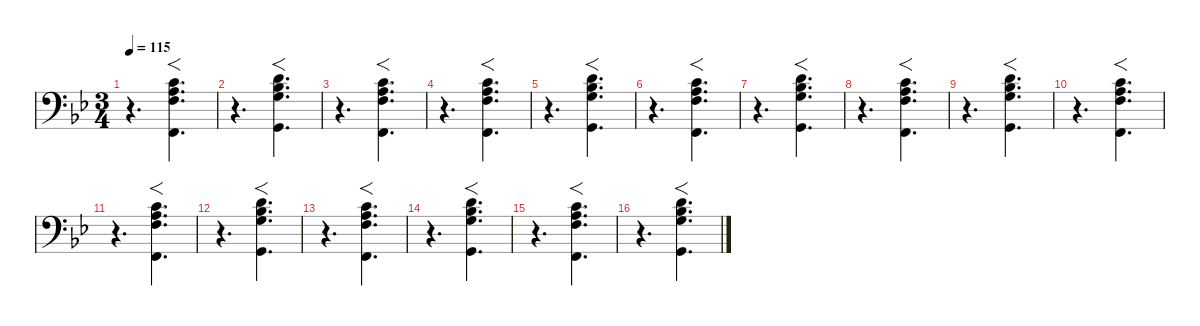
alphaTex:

\defaultSystemsLayout 4
\hideDynamics
\bracketExtendMode nobrackets
\singleTrackTrackNamePolicy hidden
\multiTrackTrackNamePolicy hidden
\firstSystemTrackNameMode fullname
\firstSystemTrackNameOrientation horizontal
\otherSystemsTrackNameOrientation horizontal
\track ("Reverse Piano" "pno.") {defaultSystemsLayout 16 instrument acousticgrandpiano}
\staff {score}
\tuning (E4 B3 G3 D3 A2 E2)
\ts (3 4)
\tempo 115
\clef f4
\ks gminor
r.4{d dy f beam Down} (1.2{acc forcenatural} 2.3{acc forcenatural} 3.4{acc forcenatural} 1.6{acc forcenatural}).4{f d dy ff beam Down} |
r.4{d beam Down} (3.2{acc forcenatural} 3.3{acc b} 5.4{acc forcenatural} 3.6{acc forcenatural}).4{f d dy f beam Down} |
r.4{d beam Down} (1.2{acc forcenatural} 2.3{acc forcenatural} 3.4{acc forcenatural} 1.6{acc forcenatural}).4{f d beam Down} |
r.4{d beam Down} (1.2{acc forcenatural} 2.3{acc forcenatural} 3.4{acc forcenatural} 1.6{acc forcenatural}).4{f d dy ff beam Down} |
r.4{d beam Down} (3.2{acc forcenatural} 3.3{acc b} 5.4{acc forcenatural} 3.6{acc forcenatural}).4{f d dy f beam Down} |
r.4{d beam Down} (1.2{acc forcenatural} 2.3{acc forcenatural} 3.4{acc forcenatural} 1.6{acc forcenatural}).4{f d dy ff beam Down} |
r.4{d beam Down} (3.2{acc forcenatural} 3.3{acc b} 5.4{acc forcenatural} 3.6{acc forcenatural}).4{f d dy f beam Down} |
r.4{d beam Down} (1.2{acc forcenatural} 2.3{acc forcenatural} 3.4{acc forcenatural} 1.6{acc forcenatural}).4{f d dy ff beam Down} |
r.4{d beam Down} (3.2{acc forcenatural} 3.3{acc b} 5.4{acc forcenatural} 3.6{acc forcenatural}).4{f d dy f beam Down} |
r.4{d beam Down} (1.2{acc forcenatural} 2.3{acc forcenatural} 3.4{acc forcenatural} 1.6{acc forcenatural}).4{f d beam Down} |
r.4{d beam Down} (1.2{acc forcenatural} 2.3{acc forcenatural} 3.4{acc forcenatural} 1.6{acc forcenatural}).4{f d dy ff beam Down} |
r.4{d beam Down} (3.2{acc forcenatural} 3.3{acc b} 5.4{acc forcenatural} 3.6{acc forcenatural}).4{f d dy f beam Down} |
r.4{d beam Down} (1.2{acc forcenatural} 2.3{acc forcenatural} 3.4{acc forcenatural} 1.6{acc forcenatural}).4{f d dy ff beam Down} |
r.4{d beam Down} (3.2{acc forcenatural} 3.3{acc b} 5.4{acc forcenatural} 3.6{acc forcenatural}).4{f d dy f beam Down} |
r.4{d beam Down} (1.2{acc forcenatural} 2.3{acc forcenatural} 3.4{acc forcenatural} 1.6{acc forcenatural}).4{f d dy ff beam Down} |
r.4{d beam Down} (3.2{acc forcenatural} 3.3{acc b} 5.4{acc forcenatural} 3.6{acc forcenatural}).4{f d dy f beam Down}
